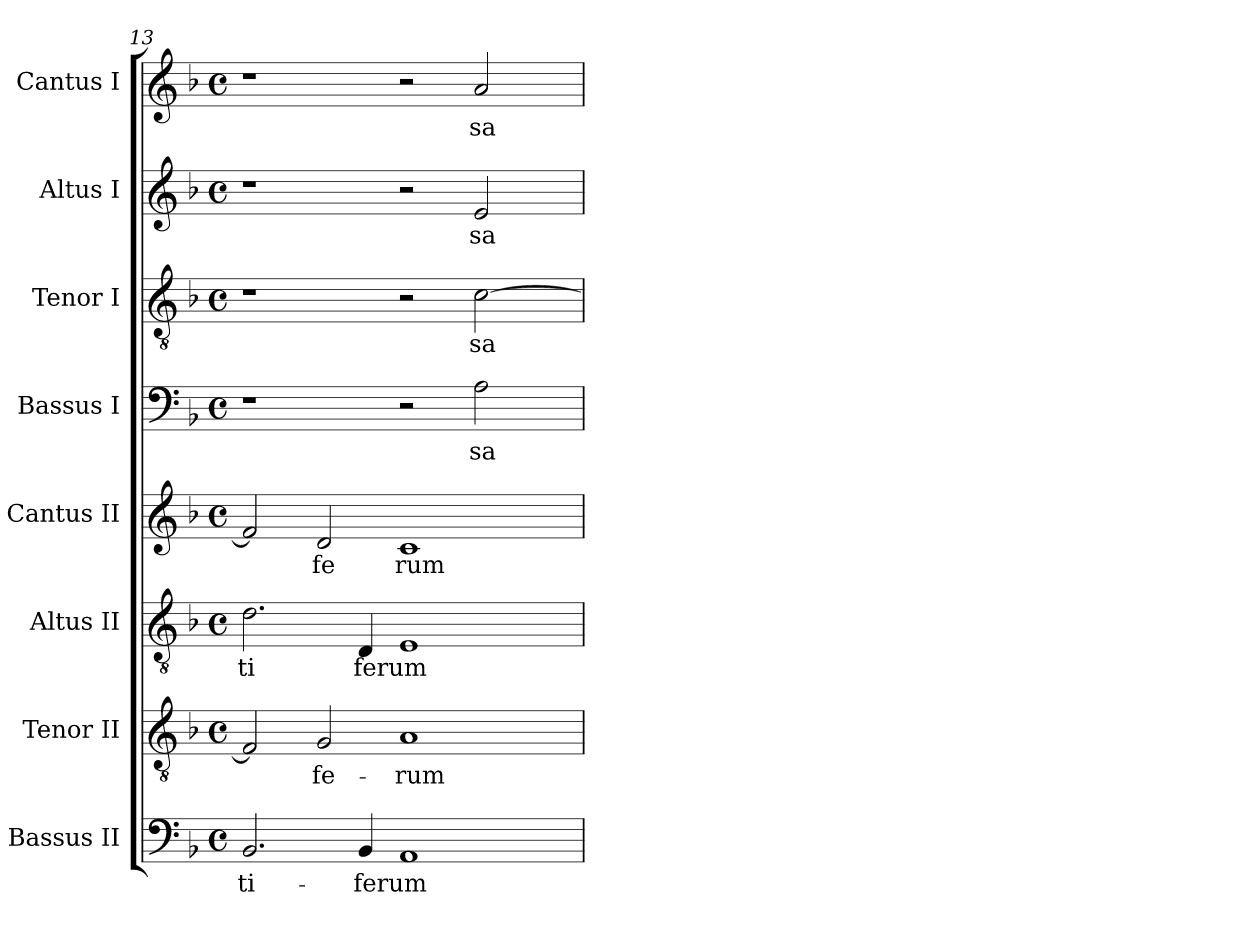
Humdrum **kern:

**kern	**text	**kern	**text	**kern	**text	**kern	**text	**kern	**text	**kern	**text	**kern	**text	**kern	**text
*part8	*part8	*part7	*part7	*part6	*part6	*part5	*part5	*part4	*part4	*part3	*part3	*part2	*part2	*part1	*part1
*staff8	*staff8	*staff7	*staff7	*staff6	*staff6	*staff5	*staff5	*staff4	*staff4	*staff3	*staff3	*staff2	*staff2	*staff1	*staff1
*I"Bassus II	*	*I"Tenor II	*	*I"Altus II	*	*I"Cantus II	*	*I"Bassus I	*	*I"Tenor I	*	*I"Altus I	*	*I"Cantus I	*
!!LO:PB:g=z
*clefF4	*	*clefGv2	*	*clefGv2	*	*clefG2	*	*clefF4	*	*clefGv2	*	*clefG2	*	*clefG2	*
*k[b-]	*	*k[b-]	*	*k[b-]	*	*k[b-]	*	*k[b-]	*	*k[b-]	*	*k[b-]	*	*k[b-]	*
*F:	*	*F:	*	*F:	*	*F:	*	*F:	*	*F:	*	*F:	*	*F:	*
*M4/4	*	*M4/4	*	*M4/4	*	*M4/4	*	*M4/4	*	*M4/4	*	*M4/4	*	*M4/4	*
*met(c)	*	*met(c)	*	*met(c)	*	*met(c)	*	*met(c)	*	*met(c)	*	*met(c)	*	*met(c)	*
=13	=13	=13	=13	=13	=13	=13	=13	=13	=13	=13	=13	=13	=13	=13	=13
!	!LO:LY:b:cj	!	!	!	!LO:LY:b:cj	!	!	!	!	!	!	!	!	!	!
*	*	*^	*	*^	*	*	*	*	*	*	*	*	*	*	*
2.BB-/	ti-	2F/]	32.ryy	.	2.d\	32.ryy	-ti	2f/]	.	1r	.	1r	.	1r	.	1r	.
.	.	.	1ryy	.	.	1ryy	.	.	.	.	.	.	.	.	.	.	.
!	!	!	!	!LO:LY:b:cj	!	!	!	!	!LO:LY:b:cj	!	!	!	!	!	!	!	!
.	.	2G/	.	fe-	.	.	.	2d/	-fe	.	.	.	.	.	.	.	.
!	!LO:LY:b	!	!	!	!	!	!LO:LY:b	!	!	!	!	!	!	!	!	!	!
4BB-/	-ferum	.	.	.	4D/	.	ferum	.	.	.	.	.	.	.	.	.	.
!	!	!	!	!LO:LY:b:cj	!	!	!	!	!LO:LY:b:cj	!	!	!	!	!	!	!	!
1AA	.	1A	.	-rum	1E	.	.	1c	rum	2r	.	2r	.	2r	.	2r	.
.	.	.	2ryy	.	.	2ryy	.	.	.	.	.	.	.	.	.	.	.
!	!	!	!	!	!	!	!	!	!	!	!LO:LY:b:cj	!	!LO:LY:b:cj	!	!LO:LY:b:cj	!	!LO:LY:b:cj
.	.	.	.	.	.	.	.	.	.	2A\	sa	[>2c\	sa-	2e/	sa-	2a/	sa
.	.	.	4ryy	.	.	4ryy	.	.	.	.	.	.	.	.	.	.	.
.	.	.	8ryy	.	.	8ryy	.	.	.	.	.	.	.	.	.	.	.
.	.	.	16ryy	.	.	16ryy	.	.	.	.	.	.	.	.	.	.	.
.	.	.	64ryy	.	.	64ryy	.	.	.	.	.	.	.	.	.	.	.
*	*	*v	*v	*	*	*	*	*	*	*	*	*	*	*	*	*	*
*	*	*	*	*v	*v	*	*	*	*	*	*	*	*	*	*	*
=	=	=	=	=	=	=	=	=	=	=	=	=	=	=	=
*-	*-	*-	*-	*-	*-	*-	*-	*-	*-	*-	*-	*-	*-	*-	*-
